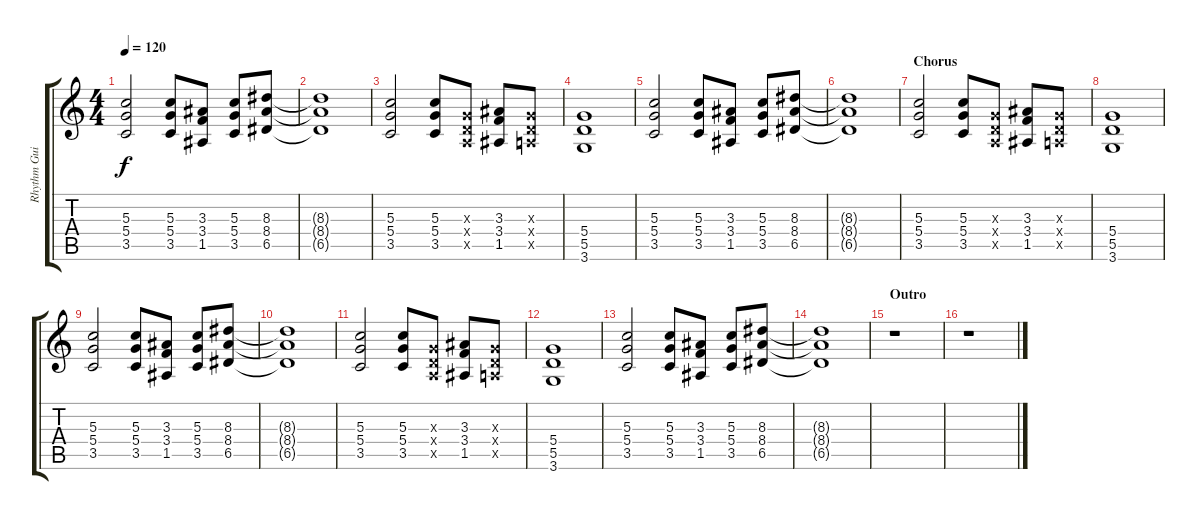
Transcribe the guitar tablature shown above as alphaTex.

\track ("Rhythm Guitar" "Rhythm Gui") {instrument distortionguitar}
\staff {score tabs}
\tuning (E4 B3 G3 D3 A2 E2) {hide}
\ts (4 4)
\tempo 120
\clef g2
\ks c
(5.3 5.4 3.5).2{dy f} (5.3 5.4 3.5).8 (3.3 3.4 1.5).8 (5.3 5.4 3.5).8 (8.3 8.4 6.5).8 |
(8.3{t} 8.4{t} 6.5{t}).1 |
(5.3 5.4 3.5).2 (5.3 5.4 3.5).8 (0.3{x} 0.4{x} 0.5{x}).8 (3.3 3.4 1.5).8 (0.3{x} 0.4{x} 0.5{x}).8 |
(5.4 5.5 3.6).1 |
(5.3 5.4 3.5).2 (5.3 5.4 3.5).8 (3.3 3.4 1.5).8 (5.3 5.4 3.5).8 (8.3 8.4 6.5).8 |
(8.3{t} 8.4{t} 6.5{t}).1 |
\section ("" "Chorus")
(5.3 5.4 3.5).2 (5.3 5.4 3.5).8 (0.3{x} 0.4{x} 0.5{x}).8 (3.3 3.4 1.5).8 (0.3{x} 0.4{x} 0.5{x}).8 |
(5.4 5.5 3.6).1 |
(5.3 5.4 3.5).2 (5.3 5.4 3.5).8 (3.3 3.4 1.5).8 (5.3 5.4 3.5).8 (8.3 8.4 6.5).8 |
(8.3{t} 8.4{t} 6.5{t}).1 |
(5.3 5.4 3.5).2 (5.3 5.4 3.5).8 (0.3{x} 0.4{x} 0.5{x}).8 (3.3 3.4 1.5).8 (0.3{x} 0.4{x} 0.5{x}).8 |
(5.4 5.5 3.6).1 |
(5.3 5.4 3.5).2 (5.3 5.4 3.5).8 (3.3 3.4 1.5).8 (5.3 5.4 3.5).8 (8.3 8.4 6.5).8 |
(8.3{t} 8.4{t} 6.5{t}).1 |
\section ("" "Outro")
r.1 |
r.1
